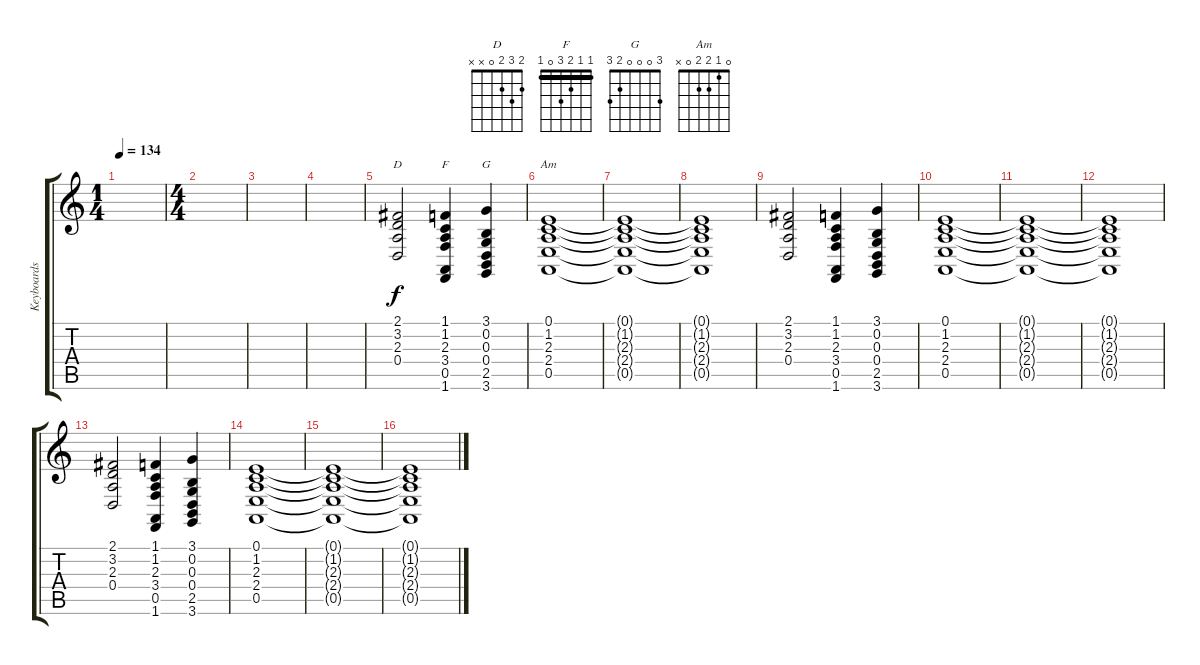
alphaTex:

\track ("Keyboards" "Keyboards") {instrument choiraahs}
\staff {score tabs}
\tuning (E4 B3 G3 D3 A2 E2) {hide}
\chord ("D" 2 3 2 0 x x)
\chord ("F" 1 1 2 3 0 1) {barre 1}
\chord ("G" 3 0 0 0 2 3)
\chord ("Am" 0 1 2 2 0 x)
\ts (1 4)
\tempo 134
\clef g2
\ks c
|
\ts (4 4)
|
|
|
(2.1 3.2 2.3 0.4).2{ch "D"} (1.1 1.2 2.3 3.4 0.5 1.6).4{ch "F"} (3.1 0.2 0.3 0.4 2.5 3.6).4{ch "G"} |
(0.1 1.2 2.3 2.4 0.5).1{ch "Am"} |
(0.1{t} 1.2{t} 2.3{t} 2.4{t} 0.5{t}).1 |
(0.1{t} 1.2{t} 2.3{t} 2.4{t} 0.5{t}).1 |
(2.1 3.2 2.3 0.4).2 (1.1 1.2 2.3 3.4 0.5 1.6).4 (3.1 0.2 0.3 0.4 2.5 3.6).4 |
(0.1 1.2 2.3 2.4 0.5).1 |
(0.1{t} 1.2{t} 2.3{t} 2.4{t} 0.5{t}).1 |
(0.1{t} 1.2{t} 2.3{t} 2.4{t} 0.5{t}).1 |
(2.1 3.2 2.3 0.4).2 (1.1 1.2 2.3 3.4 0.5 1.6).4 (3.1 0.2 0.3 0.4 2.5 3.6).4 |
(0.1 1.2 2.3 2.4 0.5).1 |
(0.1{t} 1.2{t} 2.3{t} 2.4{t} 0.5{t}).1 |
(0.1{t} 1.2{t} 2.3{t} 2.4{t} 0.5{t}).1
